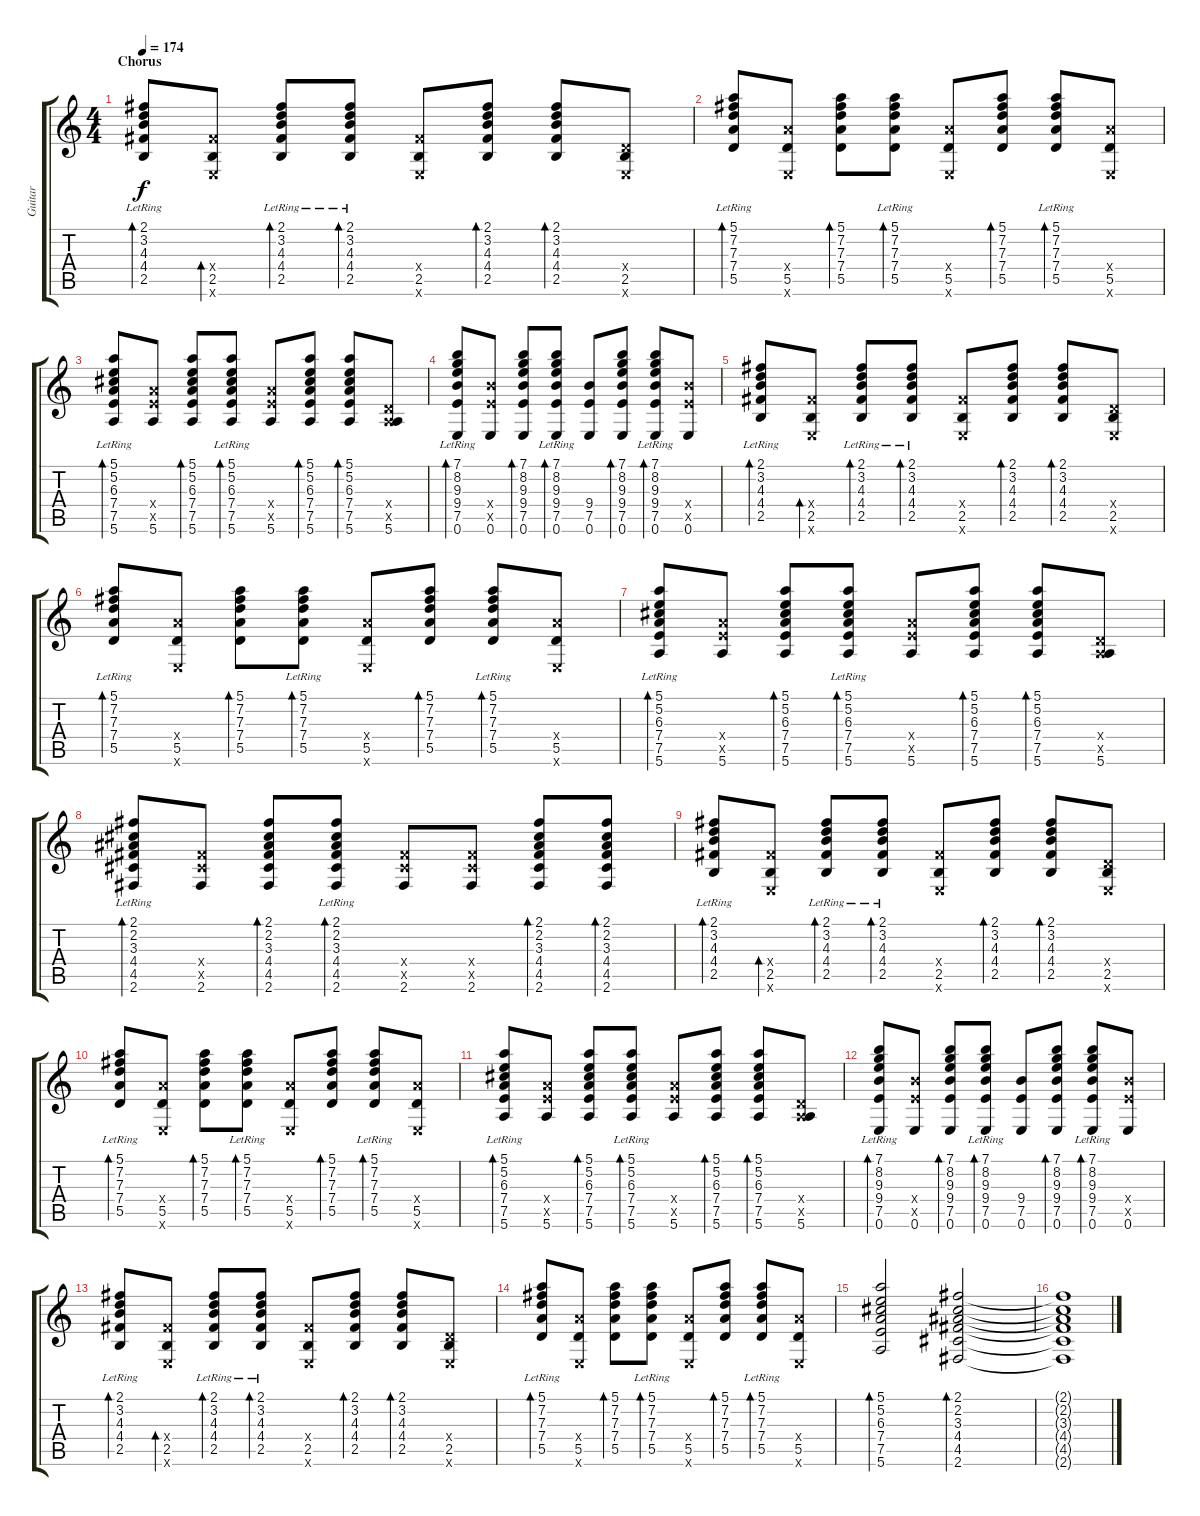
\track ("Guitar" "Guitar") {instrument overdrivenguitar}
\staff {score tabs}
\tuning (E4 B3 G3 D3 A2 E2) {hide}
\ts (4 4)
\section ("" "Chorus")
\tempo 174
\clef g2
\ks c
(2.1{lr} 3.2{lr} 4.3{lr} 4.4{lr} 2.5{lr}).8{bd 60 dy f} (4.4{x} 2.5 0.6{x}).8{bd 60} (2.1{lr} 3.2{lr} 4.3{lr} 4.4{lr} 2.5{lr}).8{bd 60} (2.1{lr} 3.2{lr} 4.3{lr} 4.4{lr} 2.5{lr}).8{bd 60} (4.4{x} 2.5 0.6{x}).8 (2.1 3.2 4.3 4.4 2.5).8{bd 60} (2.1 3.2 4.3 4.4 2.5).8{bd 60} (0.4{x} 2.5 0.6{x}).8 |
(5.1{lr} 7.2{lr} 7.3{lr} 7.4{lr} 5.5{lr}).8{bd 60} (7.4{x} 5.5 0.6{x}).8 (5.1 7.2 7.3 7.4 5.5).8{bd 60} (5.1{lr} 7.2{lr} 7.3{lr} 7.4{lr} 5.5{lr}).8{bd 60} (7.4{x} 5.5 0.6{x}).8 (5.1 7.2 7.3 7.4 5.5).8{bd 60} (5.1{lr} 7.2{lr} 7.3{lr} 7.4{lr} 5.5{lr}).8{bd 60} (7.4{x} 5.5 0.6{x}).8 |
(5.1{lr} 5.2{lr} 6.3{lr} 7.4{lr} 7.5{lr} 5.6{lr}).8{bd 60} (7.4{x} 7.5{x} 5.6).8 (5.1 5.2 6.3 7.4 7.5 5.6).8{bd 60} (5.1{lr} 5.2{lr} 6.3{lr} 7.4{lr} 7.5{lr} 5.6{lr}).8{bd 60} (7.4{x} 7.5{x} 5.6).8 (5.1 5.2 6.3 7.4 7.5 5.6).8{bd 60} (5.1 5.2 6.3 7.4 7.5 5.6).8{bd 60} (0.4{x} 0.5{x} 5.6).8 |
(7.1{lr} 8.2{lr} 9.3{lr} 9.4{lr} 7.5{lr} 0.6{lr}).8{bd 60} (9.4{x} 7.5{x} 0.6).8 (7.1 8.2 9.3 9.4 7.5 0.6).8{bd 60} (7.1{lr} 8.2{lr} 9.3{lr} 9.4{lr} 7.5{lr} 0.6{lr}).8{bd 60} (9.4 7.5 0.6).8 (7.1 8.2 9.3 9.4 7.5 0.6).8{bd 60} (7.1{lr} 8.2{lr} 9.3{lr} 9.4{lr} 7.5{lr} 0.6{lr}).8{bd 60} (9.4{x} 7.5{x} 0.6).8 |
(2.1{lr} 3.2{lr} 4.3{lr} 4.4{lr} 2.5{lr}).8{bd 60} (4.4{x} 2.5 0.6{x}).8{bd 60} (2.1{lr} 3.2{lr} 4.3{lr} 4.4{lr} 2.5{lr}).8{bd 60} (2.1{lr} 3.2{lr} 4.3{lr} 4.4{lr} 2.5{lr}).8{bd 60} (4.4{x} 2.5 0.6{x}).8 (2.1 3.2 4.3 4.4 2.5).8{bd 60} (2.1 3.2 4.3 4.4 2.5).8{bd 60} (0.4{x} 2.5 0.6{x}).8 |
(5.1{lr} 7.2{lr} 7.3{lr} 7.4{lr} 5.5{lr}).8{bd 60} (7.4{x} 5.5 0.6{x}).8 (5.1 7.2 7.3 7.4 5.5).8{bd 60} (5.1{lr} 7.2{lr} 7.3{lr} 7.4{lr} 5.5{lr}).8{bd 60} (7.4{x} 5.5 0.6{x}).8 (5.1 7.2 7.3 7.4 5.5).8{bd 60} (5.1{lr} 7.2{lr} 7.3{lr} 7.4{lr} 5.5{lr}).8{bd 60} (7.4{x} 5.5 0.6{x}).8 |
(5.1{lr} 5.2{lr} 6.3{lr} 7.4{lr} 7.5{lr} 5.6{lr}).8{bd 60} (7.4{x} 7.5{x} 5.6).8 (5.1 5.2 6.3 7.4 7.5 5.6).8{bd 60} (5.1{lr} 5.2{lr} 6.3{lr} 7.4{lr} 7.5{lr} 5.6{lr}).8{bd 60} (7.4{x} 7.5{x} 5.6).8 (5.1 5.2 6.3 7.4 7.5 5.6).8{bd 60} (5.1 5.2 6.3 7.4 7.5 5.6).8{bd 60} (0.4{x} 0.5{x} 5.6).8 |
(2.1{lr} 2.2{lr} 3.3{lr} 4.4{lr} 4.5{lr} 2.6{lr}).8{bd 60} (4.4{x} 4.5{x} 2.6).8 (2.1 2.2 3.3 4.4 4.5 2.6).8{bd 60} (2.1{lr} 2.2{lr} 3.3{lr} 4.4{lr} 4.5{lr} 2.6{lr}).8{bd 60} (4.4{x} 4.5{x} 2.6).8 (4.4{x} 4.5{x} 2.6).8 (2.1 2.2 3.3 4.4 4.5 2.6).8{bd 60} (2.1 2.2 3.3 4.4 4.5 2.6).8{bd 60} |
(2.1{lr} 3.2{lr} 4.3{lr} 4.4{lr} 2.5{lr}).8{bd 60} (4.4{x} 2.5 0.6{x}).8{bd 60} (2.1{lr} 3.2{lr} 4.3{lr} 4.4{lr} 2.5{lr}).8{bd 60} (2.1{lr} 3.2{lr} 4.3{lr} 4.4{lr} 2.5{lr}).8{bd 60} (4.4{x} 2.5 0.6{x}).8 (2.1 3.2 4.3 4.4 2.5).8{bd 60} (2.1 3.2 4.3 4.4 2.5).8{bd 60} (0.4{x} 2.5 0.6{x}).8 |
(5.1{lr} 7.2{lr} 7.3{lr} 7.4{lr} 5.5{lr}).8{bd 60} (7.4{x} 5.5 0.6{x}).8 (5.1 7.2 7.3 7.4 5.5).8{bd 60} (5.1{lr} 7.2{lr} 7.3{lr} 7.4{lr} 5.5{lr}).8{bd 60} (7.4{x} 5.5 0.6{x}).8 (5.1 7.2 7.3 7.4 5.5).8{bd 60} (5.1{lr} 7.2{lr} 7.3{lr} 7.4{lr} 5.5{lr}).8{bd 60} (7.4{x} 5.5 0.6{x}).8 |
(5.1{lr} 5.2{lr} 6.3{lr} 7.4{lr} 7.5{lr} 5.6{lr}).8{bd 60} (7.4{x} 7.5{x} 5.6).8 (5.1 5.2 6.3 7.4 7.5 5.6).8{bd 60} (5.1{lr} 5.2{lr} 6.3{lr} 7.4{lr} 7.5{lr} 5.6{lr}).8{bd 60} (7.4{x} 7.5{x} 5.6).8 (5.1 5.2 6.3 7.4 7.5 5.6).8{bd 60} (5.1 5.2 6.3 7.4 7.5 5.6).8{bd 60} (0.4{x} 0.5{x} 5.6).8 |
(7.1{lr} 8.2{lr} 9.3{lr} 9.4{lr} 7.5{lr} 0.6{lr}).8{bd 60} (9.4{x} 7.5{x} 0.6).8 (7.1 8.2 9.3 9.4 7.5 0.6).8{bd 60} (7.1{lr} 8.2{lr} 9.3{lr} 9.4{lr} 7.5{lr} 0.6{lr}).8{bd 60} (9.4 7.5 0.6).8 (7.1 8.2 9.3 9.4 7.5 0.6).8{bd 60} (7.1{lr} 8.2{lr} 9.3{lr} 9.4{lr} 7.5{lr} 0.6{lr}).8{bd 60} (9.4{x} 7.5{x} 0.6).8 |
(2.1{lr} 3.2{lr} 4.3{lr} 4.4{lr} 2.5{lr}).8{bd 60} (4.4{x} 2.5 0.6{x}).8{bd 60} (2.1{lr} 3.2{lr} 4.3{lr} 4.4{lr} 2.5{lr}).8{bd 60} (2.1{lr} 3.2{lr} 4.3{lr} 4.4{lr} 2.5{lr}).8{bd 60} (4.4{x} 2.5 0.6{x}).8 (2.1 3.2 4.3 4.4 2.5).8{bd 60} (2.1 3.2 4.3 4.4 2.5).8{bd 60} (0.4{x} 2.5 0.6{x}).8 |
(5.1{lr} 7.2{lr} 7.3{lr} 7.4{lr} 5.5{lr}).8{bd 60} (7.4{x} 5.5 0.6{x}).8 (5.1 7.2 7.3 7.4 5.5).8{bd 60} (5.1{lr} 7.2{lr} 7.3{lr} 7.4{lr} 5.5{lr}).8{bd 60} (7.4{x} 5.5 0.6{x}).8 (5.1 7.2 7.3 7.4 5.5).8{bd 60} (5.1{lr} 7.2{lr} 7.3{lr} 7.4{lr} 5.5{lr}).8{bd 60} (7.4{x} 5.5 0.6{x}).8 |
(5.1 5.2 6.3 7.4 7.5 5.6).2{bd 240} (2.1 2.2 3.3 4.4 4.5 2.6).2{bd 240} |
(2.1{t} 2.2{t} 3.3{t} 4.4{t} 4.5{t} 2.6{t}).1
